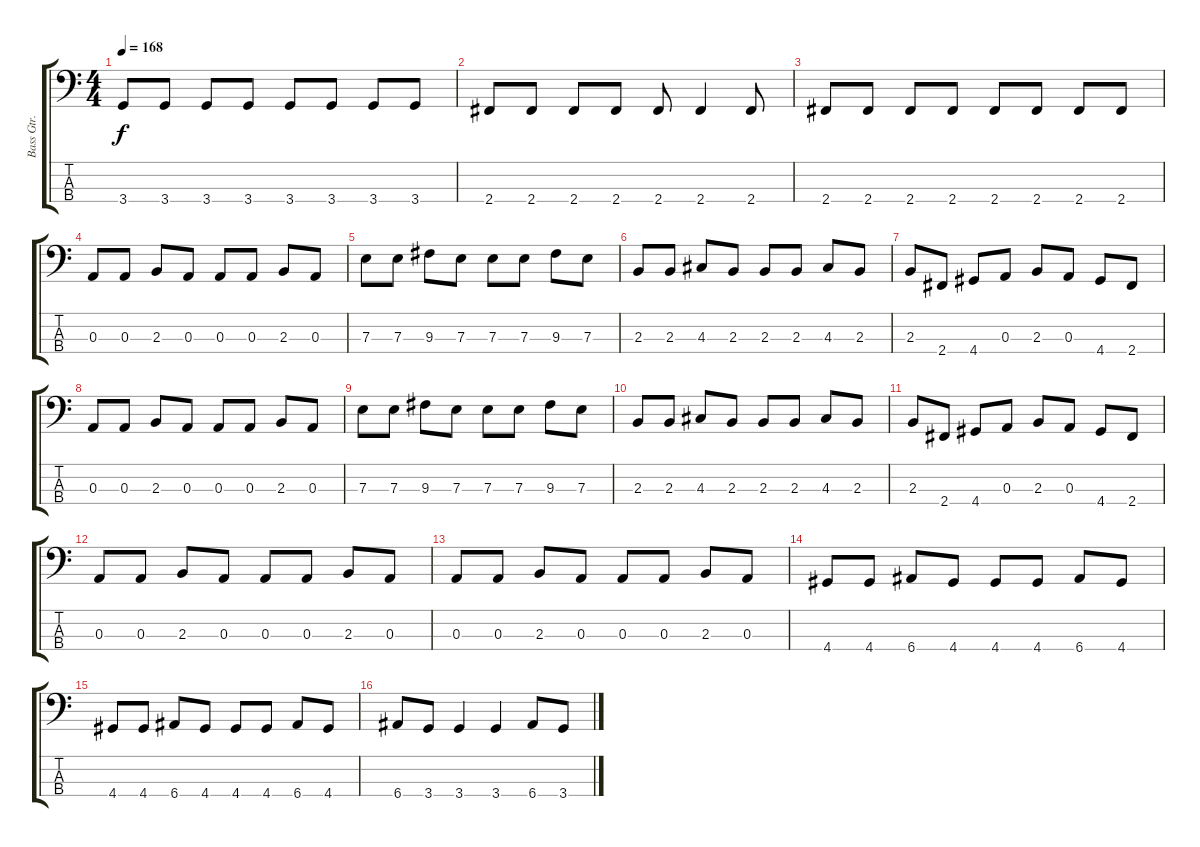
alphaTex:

\track ("Bass Gtr." "Bass Gtr.") {instrument electricbasspick}
\staff {score tabs}
\tuning (G2 D2 A1 E1) {hide}
\ts (4 4)
\tempo 168
\clef f4
\ks c
3.4.8{dy f} 3.4.8 3.4.8 3.4.8 3.4.8 3.4.8 3.4.8 3.4.8 |
2.4.8 2.4.8 2.4.8 2.4.8 2.4.8 2.4.4 2.4.8 |
2.4.8 2.4.8 2.4.8 2.4.8 2.4.8 2.4.8 2.4.8 2.4.8 |
0.3.8 0.3.8 2.3.8 0.3.8 0.3.8 0.3.8 2.3.8 0.3.8 |
7.3.8 7.3.8 9.3.8 7.3.8 7.3.8 7.3.8 9.3.8 7.3.8 |
2.3.8 2.3.8 4.3.8 2.3.8 2.3.8 2.3.8 4.3.8 2.3.8 |
2.3.8 2.4.8 4.4.8 0.3.8 2.3.8 0.3.8 4.4.8 2.4.8 |
0.3.8 0.3.8 2.3.8 0.3.8 0.3.8 0.3.8 2.3.8 0.3.8 |
7.3.8 7.3.8 9.3.8 7.3.8 7.3.8 7.3.8 9.3.8 7.3.8 |
2.3.8 2.3.8 4.3.8 2.3.8 2.3.8 2.3.8 4.3.8 2.3.8 |
2.3.8 2.4.8 4.4.8 0.3.8 2.3.8 0.3.8 4.4.8 2.4.8 |
0.3.8 0.3.8 2.3.8 0.3.8 0.3.8 0.3.8 2.3.8 0.3.8 |
0.3.8 0.3.8 2.3.8 0.3.8 0.3.8 0.3.8 2.3.8 0.3.8 |
4.4.8 4.4.8 6.4.8 4.4.8 4.4.8 4.4.8 6.4.8 4.4.8 |
4.4.8 4.4.8 6.4.8 4.4.8 4.4.8 4.4.8 6.4.8 4.4.8 |
6.4.8 3.4.8 3.4.4 3.4.4 6.4.8 3.4.8
